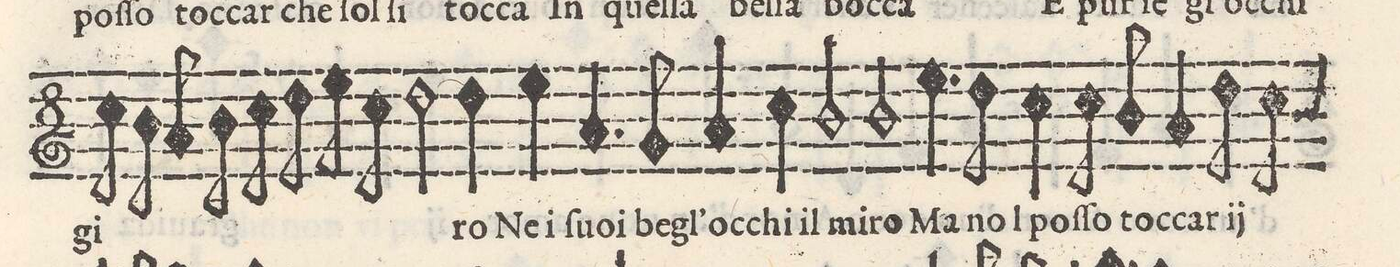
**kern	**text
*I"CANTO	*
*clefG2	*
*k[]	*
*met(C)	*
*M2/1	*
8cc\	gi-
8b\	.
8a/	.
8b\	.
8cc\	.
8dd\	.
8ee\	.
8cc\	.
2dd\	.
4dd\	-ro
4ee\	Ne i
=29-	=29-
4.a/	fuoi
8g/	begl'
4a/	oc-
4cc\	-chi il
2b/	mi-
2b/	-ro
=30-	=30-
4.ee\	Ma-
8dd\	-no I
4cc\	poſ-
8cc\	-ſo
8b/	toc-
4a/	-car
*	*ij
8dd\	Ma
8cc\	no i
*custos:b	*
*-	*-
